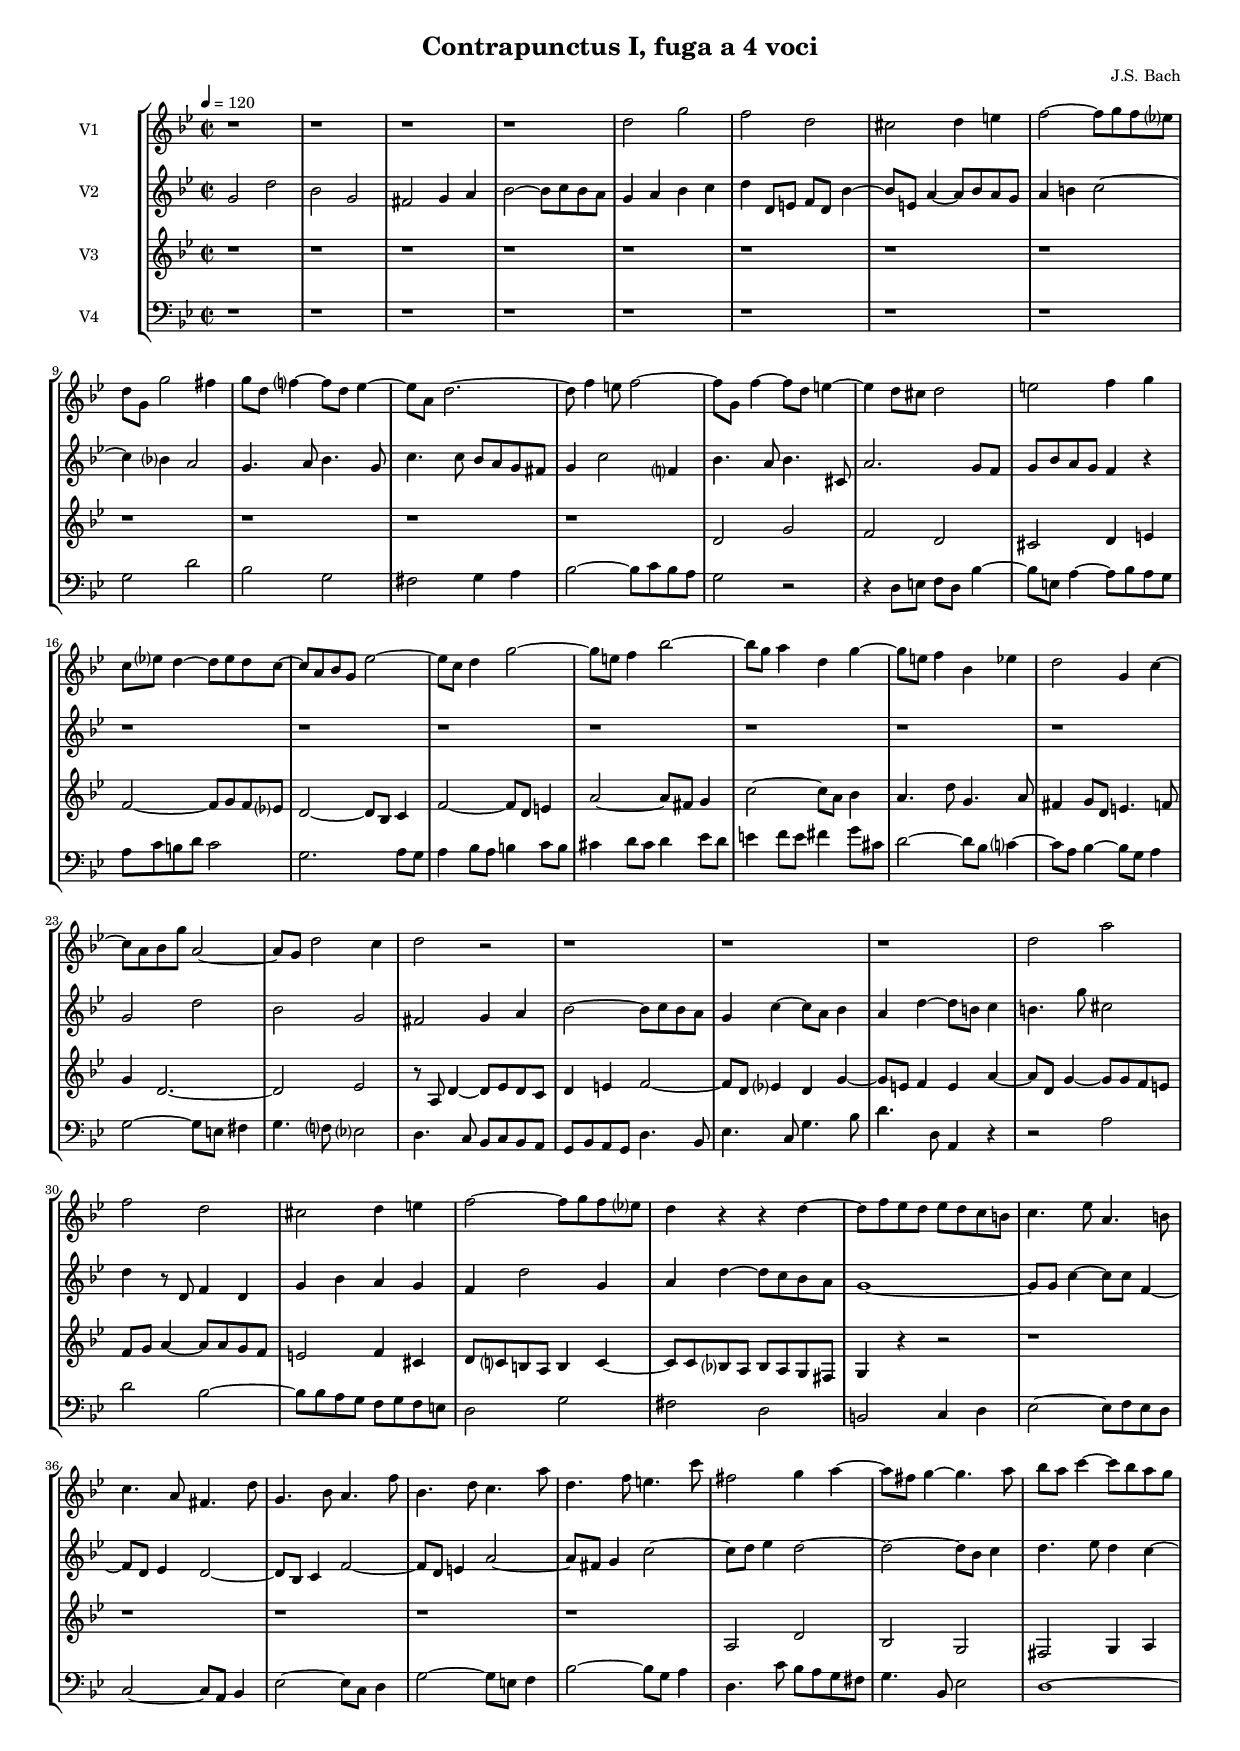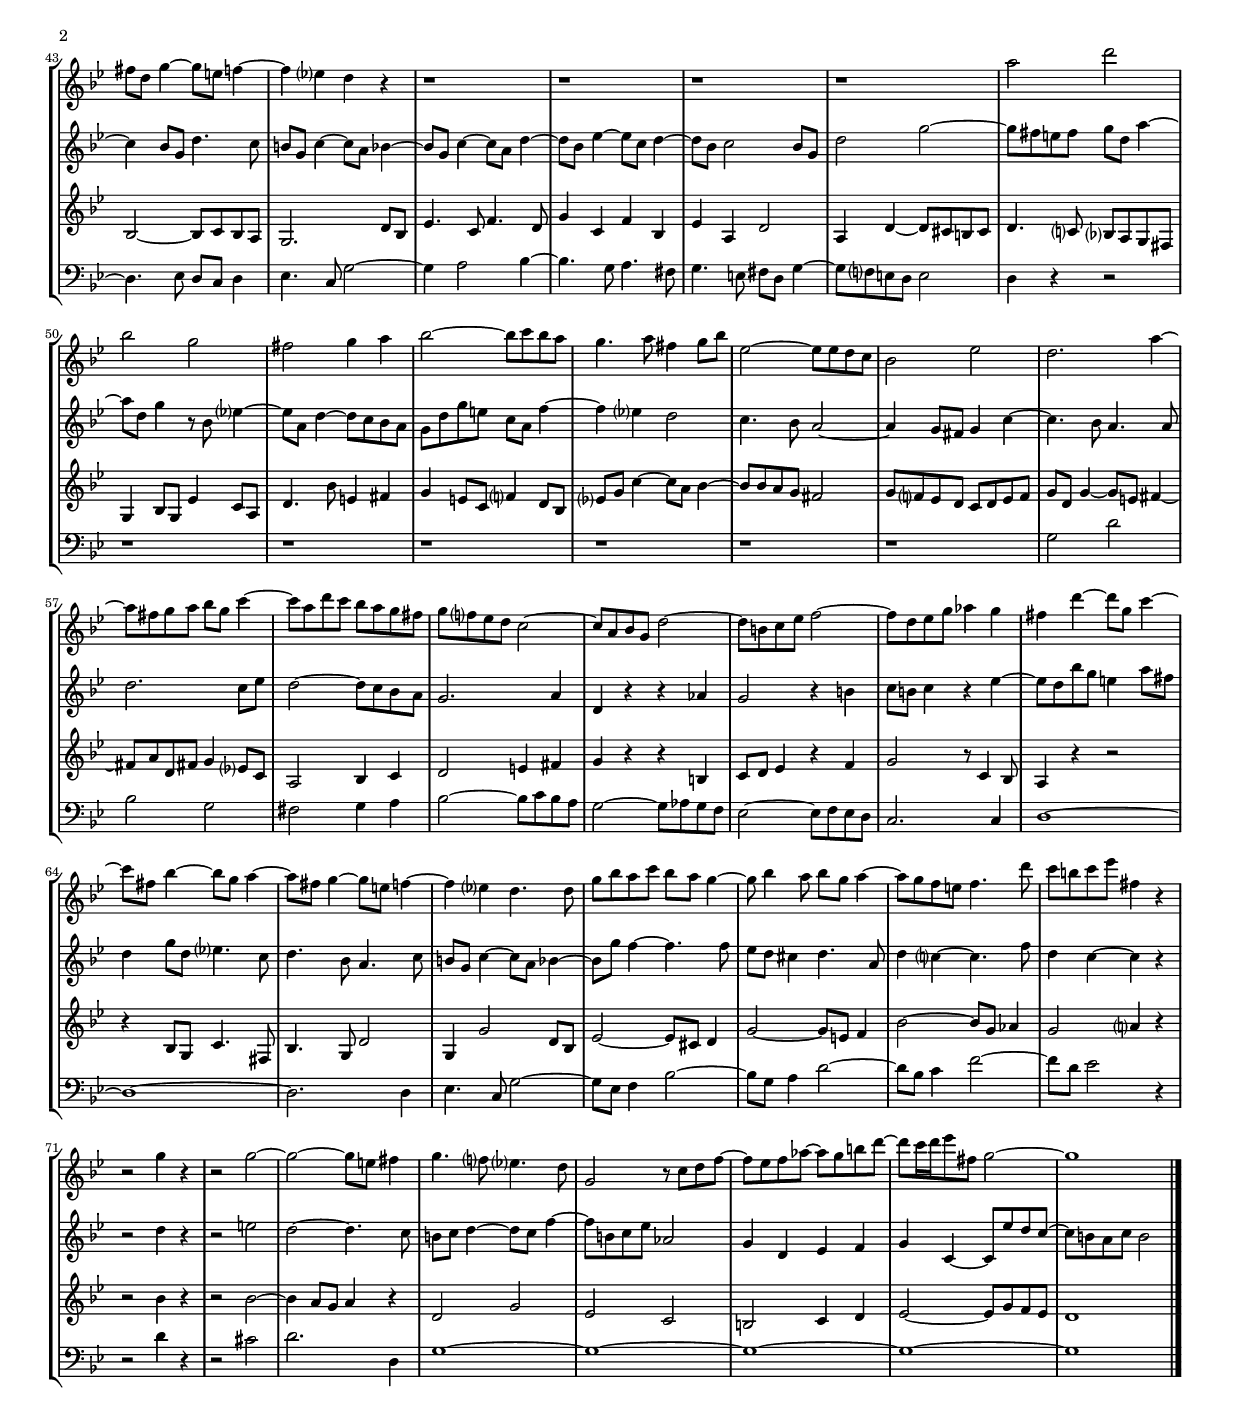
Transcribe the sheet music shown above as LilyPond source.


%{ 
	for flute, oboe, clarinet and bassoon (?)

%}

originpitch = g %c' %g %c' %bes'% f % c'
targetpitchone = c'
targetpitchtwo = c'
targetpitchthr = c'
targetpitchfou = c'

%%%%% piece.ly
%%%%% (This is the global definitions file)

\version "2.16.0"

\header{
  title = "Contrapunctus I, fuga a 4 voci"
	composer = "J.S. Bach"
}

%originpitch = c' %c' %bes'% f % c'
%targetpitchone = c'
%targetpitchtwo = c'
%targetpitchthr = c'
%targetpitchfou = c'

global= {
  \time 2/2
  % \key d \minor
  \tempo 4 = 120
  \accidentalStyle "modern-cautionary"
}

one = \transpose \originpitch \targetpitchone {\new Voice { 
  \key d \minor
  \relative c''{
  \set Staff.instrumentName = #"V1 "

  r1 | r1 | r1 | r1 |
  a2 d | c a | gis a4 b | c2 ~ c8 d c bes | 
  a d, d'2 cis4 | d8 a c4 ~ c8 a bes4~ | bes8 e, a2.~ | a8 c4 b8 c2~ |
  c8 d, c'4 ~ c8 a b4~| b a8 gis a2 | b2 c4 d | g,8 bes a4 ~ a8 bes a g~ |
  g8 e f d bes'2 ~ | bes8 g a4 d2 ~ | d8 b c4 f2 ~ | f8 d e4 a,4 d ~ |
  d8 b c4 f, bes | a2 d,4 g ~ | g8 e f d' e,2~ | e8 d a'2 g4 | 
  a2 r2 | r1 | r1 | r1 |
  a2 e' | c a | gis a4 b | c2 ~ c8 d c bes |
  a4 r4 r4 a4~| a8 c bes a bes a g fis | g4. bes8 e,4. fis8 | 
         g4. e8 cis4. a'8 |
  d,4. f8 e4. c'8 | f,4. a8 g4. e'8 | a,4. c8 b4. g'8 | cis,2 d4 e~ |
  e8 cis d4~ d4. e8 | f  e g4 ~  g8 f e d  | cis a d4 ~ d8 b c4 ~ | c4 bes a r4 |
  r1 | r1 | r1 | r1 |
  e'2 a2 | f d | cis d4 e | f2~ f8 g f e | 
  d4. e8 cis4 d8 f | bes,2~ bes8 bes a g | f2 bes | a2. e'4 ~ |
  e8 cis d e f d g4 ~ | g8 e a g f e d cis | d c bes a g2~ | g8 e f d a'2~ |
  a8 fis g bes c2~ | c8 a bes d ees4 d | cis a'~ a8 d, g4 ~ | g8 cis, f4 ~ f8 d e4~ |
  e8 cis d4~ d8 b c4~ | c bes a4. a8 | d f e g f e d4~ | d8 f4 e8 f d e4~ |
  e8 d c b c4. a'8 | g fis g bes cis,4 r4 | r2 d4 r | r2 d~ |
  d~ d8 b cis4 | d4. c8 bes4. a8 | d,2 r8 g a c~ | c bes c ees8 ~ ees d fis a~ | 
  a8 g16 a bes8 cis,8 d2~ | d1 
  

\bar "|." }}}   %*********************************

two = \transpose \originpitch \targetpitchtwo {\new Voice { 
  \key d \minor
  \relative c'{
  \set Staff.instrumentName = #"V2 "

  d2 a' | f d | cis d4 e | f2~f8 g8 f e | 
  d4 e f g | a a,8 b c a f'4~ | f8 b,8 e4~e8 f8 e d | e4 fis g2~ | 
  g4 f e2 | d4. e8 f4. d8 | g4. g8 f e d cis | d4 g2 c,4 | f4. e8 f4. gis,8 |
  e'2. d8 c8 | d f e d c4 r4| r1 | r1 | 
  r1 | r1 | r1 | r1 | 
  r1 | d2 a' | f d | cis d4 e |
  f2~f8 g8 f e | d4 g ~ g8 e f4 | e4 a ~ a8 fis g4 | fis4. d'8 gis,2 |
  a4 r8 a,8 c4 a | d f e d | c a'2 d,4 | e a ~ a8 g f e | d1 ~ |
  d8 d g4 ~ g8 g c,4 ~ | c8 a bes4 a2 ~ | a8 f g4 c2 ~ | c8 a b4 e2 ~ | 
  e8 cis d4 g2 ~ | g8 a bes4 a2 ~ | a2 ~ a8 f g4 | a4. bes8 a4 g4~ |
  g f8 d a'4. g8 | fis d g4 ~ g8 e f4 ~ | f8 d g4 ~ g8 e a4 ~ | 
        a8 f bes4 ~ bes8 g a4 ~ |
  a8 f g2 f8 d | a'2 d2 ~ | d8 cis b cis d a e'4 ~ | e8 a, d4 r8 f, bes4 ~ |
  bes8 e, a4 ~ a8 g f e | d a' d b g e c'4 ~ | c bes a2 | g4. f8 e2 ~ | 
  e4 d8 cis d4 g ~ | g4. f8 e4. e8 | a2. g8 bes | a2 ~ a8 g f e |
  d2. e4 | a, r4 r4 ees' | d2 r4 fis4 | g8 fis g4 r4 bes ~ | 
  bes8 a f' d b4 e8 cis | a4 d8 a bes4. g8 | a4. f8 e4. g8 | 
         fis8 d g4 ~ g8 e f4 ~ |
  f8 d' c4 ~ c4. c8 | bes8 a gis4 a4. e8 | a4 g ~ g4. c8 | a4 g4 ~ g4 r4 |
  r2 a4 r4 | r2 b2 | a2 ~ a4. g8 | fis g a4 ~ a8 g c4 ~ | 
  c8 fis, g bes ees,2 | d4 a bes c | d g,4 ~ g8 bes' a g ~ | g fis e g fis2 

\bar "|." }}}   %*********************************

three = \transpose \originpitch \targetpitchthr {\new Voice { 
  \key d \minor
  \relative c' {
  \set Staff.instrumentName = #"V3 "
  %\clef bass %alto

  r1 |r1 |r1 |r1 |r1 |r1 |r1 |r1 |r1 |r1 |r1 |r1 |
  a2 d | c a | gis a4 b | c2 ~ c8 d c bes | 
  a2~ a8 f g4 | c2~ c8 a b4 | e2~ e8 cis d4 | 
  %\clef G
  g2~ g8 e f4 | e4. a8 d,4. e8 | 
  %\clef F
  cis4 d8 a b4. c8 | d4 a2.~ | a2 bes | r8 e,8 a4~ a8 bes a g | 
  a4 b c2~ | c8 a bes4 a d4~ | d8 b c4 b e~| e8 a, d4~ d8 d c b | 
  c d e4~ e8 e d c | b2 c4 gis | a8 g fis e fis4 g~ | g8 g f e f e d cis | 
  d4 r4 r2 | r1 | r1 |r1 | r1 | r1 |
  e2 a | f d | cis d4 e | f2~ f8 g f e | d2. a'8 f | bes4. g8 c4. a8 |
  d4 g, c f, | bes e, a2 | e4 a4~ a8 gis fis gis | a4. g8 f e d cis |
  d4 f8 d bes'4 g8 e | a4. f'8 b,4 cis | d b8 g c4 a8 f | bes8 d 
  %\clef G 
  g4~ g8 e f4~ | f8 f e d cis2 |
  %\clef F 
  d8 c bes a g a bes c | d a d4~ d8 b cis4~ | cis8 e a, cis d4 bes8 g | e2 f4 g |
  a2 b4 cis | d r r fis, | g8 a bes4 r c | d2 r8 g,4 f8 |
  e4 r4 r2 | r4 f8 d g4. cis,8 | f4. d8 a'2 | d,4 d'2 a8 f | 
  bes2~ bes8 gis a4 | d2~ d8 b c4 | f2~ f8 d ees4 | d2 e4 r | 
  r2 f4 r | r2 f2~ | f4 e8 d e4 r4 | a,2 d | 
  bes g | fis g4 a | bes2~ bes8 d c bes | a1


\bar "|." }}}   %*********************************

four = \transpose \originpitch \targetpitchfou {\new Voice { 
  \key d \minor
  \relative c' {
  \set Staff.instrumentName = #"V4 "
  \clef bass

  r1 |r1 |r1 |r1 |r1 |r1 |r1 |r1 |
  d,2 a' | f d | cis d4 e | f2~ f8 g f e | 
  d2 r2 | r4 a8 b c a f'4~ | f8 b, e4~ e8 f e d | e g fis a g2 | 
  d2. e8 d | e4 f8 e fis4 g8 fis | gis4 a8 gis a4 bes8 a | b4 c8 b cis4 d8 gis, |
  a2~ a8 f g4~ | g8 e f4~ f8 d e4 | d2~ d8 b cis4 | d4. c8 bes2 |
  a4. g8 f g f e d f e d a'4. f8 | bes4. g8 d'4. f8 | a4. a,8 e4 r | 
  r2 e' | a f ~ | f8 f8 e d c d c b | a2 d | 
  cis a | fis g4 a | bes2~ bes8 c bes a | g2 ~ g8 e f4 |
  bes2 ~ bes8 g a4 | d2~ d8 b c4 | f2~ f8 d e4 | a,4. g'8 f e d cis | 
  d4. f,8 bes2 | a1 ~ | a4. bes8 a g a4 | bes4. g8 d'2~ | 
  d4 e2 f4~ | f4. d8 e4. cis8 | d4. b8 cis a d4~ | d8 c b a b2 | 
  a4 r r2 | r1 | r1 | r1 |
  r1 | r1 | r1 | d2 a'2 | 
  f d | cis d4 e | f2~ f8 g f e | d2~ d8 ees d c | 
  bes2~ bes8 c bes a | g2. g4 | a1~ | a1~ | 
  a2. a4 | bes4. g8 d'2~ | d8 bes c4 f2~ | f8 d e4 a2~ | 
  a8 f g4 c2~ | c8 a bes2 r4 | r2 a4 r4 | r2 gis2 |
  a2. a,4 | d1 ~ | d1 ~ | d1 ~ | d1 ~ | d1 ~ 

\bar "|."}}}   %**********************************

music = {
  <<
    \tag #'score \tag #'v1 \new Staff { << \global \one >> }
    \tag #'score \tag #'v2 \new Staff { << \global \two>> }
    \tag #'score \tag #'v3 \new Staff { << \global \three>> }
    \tag #'score \tag #'v4 \new Staff { << \global \four>> }
  >>
}



%{ Uncomment this block when using separate files

%%%%% vlc.ly
%%%%% (This is the Cello part file)

\include "piece.ly"
\score {
  \keepWithTag #'vlc \music
  \layout { }
}

%}

#(set-global-staff-size 14)
\score {
  \new StaffGroup \keepWithTag #'score \music
  \layout { }
  \midi { }
}


